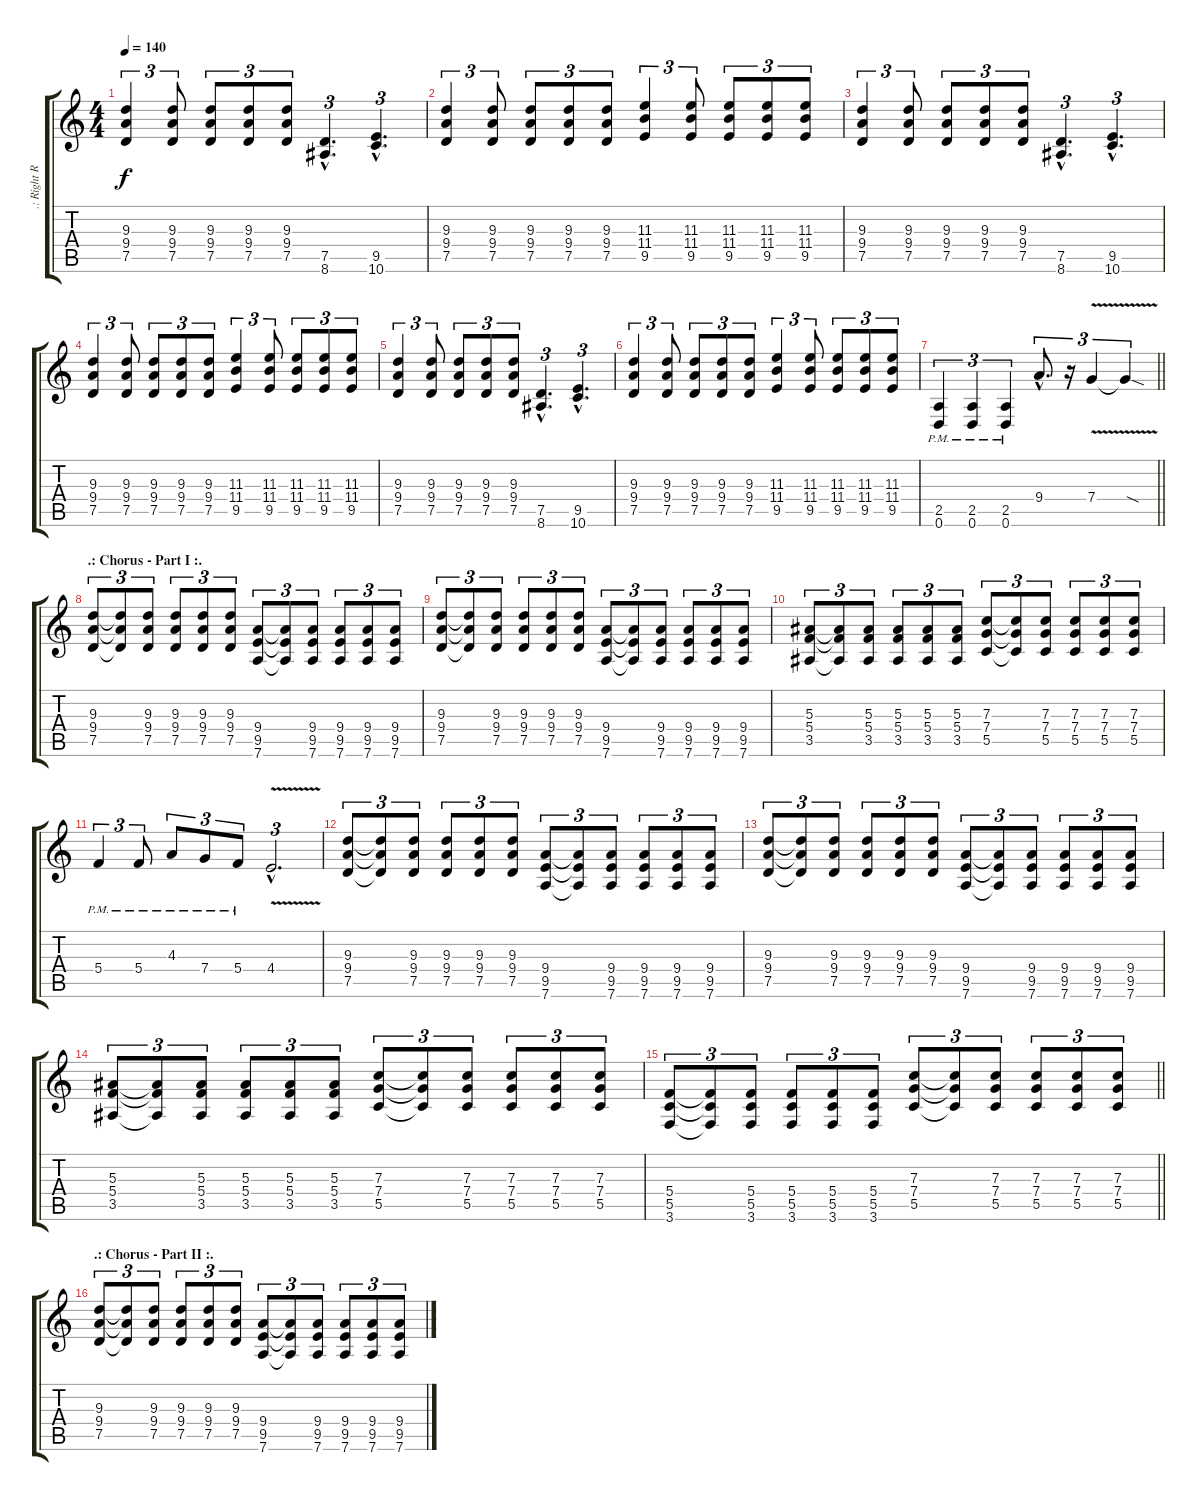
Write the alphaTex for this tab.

\track (".: Right Rythm Guitar :." ".: Right R") {instrument distortionguitar}
\staff {score tabs}
\tuning (D4 A3 F3 C3 G2 D2) {hide}
\ts (4 4)
\tempo 140
\clef g2
\ks c
(9.3 9.4 7.5).4{tu (3 2) dy f} (9.3 9.4 7.5).8{tu (3 2)} (9.3 9.4 7.5).8{tu (3 2)} (9.3 9.4 7.5).8{tu (3 2)} (9.3 9.4 7.5).8{tu (3 2)} (7.5{hac} 8.6{hac}).4{d tu (3 2)} (9.5{hac} 10.6{hac}).4{d tu (3 2)} |
(9.3 9.4 7.5).4{tu (3 2)} (9.3 9.4 7.5).8{tu (3 2)} (9.3 9.4 7.5).8{tu (3 2)} (9.3 9.4 7.5).8{tu (3 2)} (9.3 9.4 7.5).8{tu (3 2)} (11.3 11.4 9.5).4{tu (3 2)} (11.3 11.4 9.5).8{tu (3 2)} (11.3 11.4 9.5).8{tu (3 2)} (11.3 11.4 9.5).8{tu (3 2)} (11.3 11.4 9.5).8{tu (3 2)} |
(9.3 9.4 7.5).4{tu (3 2)} (9.3 9.4 7.5).8{tu (3 2)} (9.3 9.4 7.5).8{tu (3 2)} (9.3 9.4 7.5).8{tu (3 2)} (9.3 9.4 7.5).8{tu (3 2)} (7.5{hac} 8.6{hac}).4{d tu (3 2)} (9.5{hac} 10.6{hac}).4{d tu (3 2)} |
(9.3 9.4 7.5).4{tu (3 2)} (9.3 9.4 7.5).8{tu (3 2)} (9.3 9.4 7.5).8{tu (3 2)} (9.3 9.4 7.5).8{tu (3 2)} (9.3 9.4 7.5).8{tu (3 2)} (11.3 11.4 9.5).4{tu (3 2)} (11.3 11.4 9.5).8{tu (3 2)} (11.3 11.4 9.5).8{tu (3 2)} (11.3 11.4 9.5).8{tu (3 2)} (11.3 11.4 9.5).8{tu (3 2)} |
(9.3 9.4 7.5).4{tu (3 2)} (9.3 9.4 7.5).8{tu (3 2)} (9.3 9.4 7.5).8{tu (3 2)} (9.3 9.4 7.5).8{tu (3 2)} (9.3 9.4 7.5).8{tu (3 2)} (7.5{hac} 8.6{hac}).4{d tu (3 2)} (9.5{hac} 10.6{hac}).4{d tu (3 2)} |
(9.3 9.4 7.5).4{tu (3 2)} (9.3 9.4 7.5).8{tu (3 2)} (9.3 9.4 7.5).8{tu (3 2)} (9.3 9.4 7.5).8{tu (3 2)} (9.3 9.4 7.5).8{tu (3 2)} (11.3 11.4 9.5).4{tu (3 2)} (11.3 11.4 9.5).8{tu (3 2)} (11.3 11.4 9.5).8{tu (3 2)} (11.3 11.4 9.5).8{tu (3 2)} (11.3 11.4 9.5).8{tu (3 2)} |
\barLineRight lightlight
(2.5{pm} 0.6{pm}).4{tu (3 2)} (2.5{pm} 0.6{pm}).4{tu (3 2)} (2.5{pm} 0.6{pm}).4{tu (3 2)} 9.4{hac}.8{d tu (3 2)} r.16{tu (3 2)} 7.4{v}.4{tu (3 2)} 7.4{sod t}.4{tu (3 2)} |
\section ("" ".: Chorus - Part I :.")
(9.3 9.4 7.5).8{tu (3 2)} (9.3{t} 9.4{t} 7.5{t}).8{tu (3 2)} (9.3 9.4 7.5).8{tu (3 2)} (9.3 9.4 7.5).8{tu (3 2)} (9.3 9.4 7.5).8{tu (3 2)} (9.3 9.4 7.5).8{tu (3 2)} (9.4 9.5 7.6).8{tu (3 2)} (9.4{t} 9.5{t} 7.6{t}).8{tu (3 2)} (9.4 9.5 7.6).8{tu (3 2)} (9.4 9.5 7.6).8{tu (3 2)} (9.4 9.5 7.6).8{tu (3 2)} (9.4 9.5 7.6).8{tu (3 2)} |
(9.3 9.4 7.5).8{tu (3 2)} (9.3{t} 9.4{t} 7.5{t}).8{tu (3 2)} (9.3 9.4 7.5).8{tu (3 2)} (9.3 9.4 7.5).8{tu (3 2)} (9.3 9.4 7.5).8{tu (3 2)} (9.3 9.4 7.5).8{tu (3 2)} (9.4 9.5 7.6).8{tu (3 2)} (9.4{t} 9.5{t} 7.6{t}).8{tu (3 2)} (9.4 9.5 7.6).8{tu (3 2)} (9.4 9.5 7.6).8{tu (3 2)} (9.4 9.5 7.6).8{tu (3 2)} (9.4 9.5 7.6).8{tu (3 2)} |
(5.3 5.4 3.5).8{tu (3 2)} (5.3{t} 5.4{t} 3.5{t}).8{tu (3 2)} (5.3 5.4 3.5).8{tu (3 2)} (5.3 5.4 3.5).8{tu (3 2)} (5.3 5.4 3.5).8{tu (3 2)} (5.3 5.4 3.5).8{tu (3 2)} (7.3 7.4 5.5).8{tu (3 2)} (7.3{t} 7.4{t} 5.5{t}).8{tu (3 2)} (7.3 7.4 5.5).8{tu (3 2)} (7.3 7.4 5.5).8{tu (3 2)} (7.3 7.4 5.5).8{tu (3 2)} (7.3 7.4 5.5).8{tu (3 2)} |
5.4{pm}.4{tu (3 2)} 5.4{pm}.8{tu (3 2)} 4.3{pm}.8{tu (3 2)} 7.4{pm}.8{tu (3 2)} 5.4{pm}.8{tu (3 2)} 4.4{v hac}.2{d tu (3 2)} |
(9.3 9.4 7.5).8{tu (3 2)} (9.3{t} 9.4{t} 7.5{t}).8{tu (3 2)} (9.3 9.4 7.5).8{tu (3 2)} (9.3 9.4 7.5).8{tu (3 2)} (9.3 9.4 7.5).8{tu (3 2)} (9.3 9.4 7.5).8{tu (3 2)} (9.4 9.5 7.6).8{tu (3 2)} (9.4{t} 9.5{t} 7.6{t}).8{tu (3 2)} (9.4 9.5 7.6).8{tu (3 2)} (9.4 9.5 7.6).8{tu (3 2)} (9.4 9.5 7.6).8{tu (3 2)} (9.4 9.5 7.6).8{tu (3 2)} |
(9.3 9.4 7.5).8{tu (3 2)} (9.3{t} 9.4{t} 7.5{t}).8{tu (3 2)} (9.3 9.4 7.5).8{tu (3 2)} (9.3 9.4 7.5).8{tu (3 2)} (9.3 9.4 7.5).8{tu (3 2)} (9.3 9.4 7.5).8{tu (3 2)} (9.4 9.5 7.6).8{tu (3 2)} (9.4{t} 9.5{t} 7.6{t}).8{tu (3 2)} (9.4 9.5 7.6).8{tu (3 2)} (9.4 9.5 7.6).8{tu (3 2)} (9.4 9.5 7.6).8{tu (3 2)} (9.4 9.5 7.6).8{tu (3 2)} |
(5.3 5.4 3.5).8{tu (3 2)} (5.3{t} 5.4{t} 3.5{t}).8{tu (3 2)} (5.3 5.4 3.5).8{tu (3 2)} (5.3 5.4 3.5).8{tu (3 2)} (5.3 5.4 3.5).8{tu (3 2)} (5.3 5.4 3.5).8{tu (3 2)} (7.3 7.4 5.5).8{tu (3 2)} (7.3{t} 7.4{t} 5.5{t}).8{tu (3 2)} (7.3 7.4 5.5).8{tu (3 2)} (7.3 7.4 5.5).8{tu (3 2)} (7.3 7.4 5.5).8{tu (3 2)} (7.3 7.4 5.5).8{tu (3 2)} |
\barLineRight lightlight
(5.4 5.5 3.6).8{tu (3 2)} (5.4{t} 5.5{t} 3.6{t}).8{tu (3 2)} (5.4 5.5 3.6).8{tu (3 2)} (5.4 5.5 3.6).8{tu (3 2)} (5.4 5.5 3.6).8{tu (3 2)} (5.4 5.5 3.6).8{tu (3 2)} (7.3 7.4 5.5).8{tu (3 2)} (7.3{t} 7.4{t} 5.5{t}).8{tu (3 2)} (7.3 7.4 5.5).8{tu (3 2)} (7.3 7.4 5.5).8{tu (3 2)} (7.3 7.4 5.5).8{tu (3 2)} (7.3 7.4 5.5).8{tu (3 2)} |
\section ("" ".: Chorus - Part II :.")
(9.3 9.4 7.5).8{tu (3 2)} (9.3{t} 9.4{t} 7.5{t}).8{tu (3 2)} (9.3 9.4 7.5).8{tu (3 2)} (9.3 9.4 7.5).8{tu (3 2)} (9.3 9.4 7.5).8{tu (3 2)} (9.3 9.4 7.5).8{tu (3 2)} (9.4 9.5 7.6).8{tu (3 2)} (9.4{t} 9.5{t} 7.6{t}).8{tu (3 2)} (9.4 9.5 7.6).8{tu (3 2)} (9.4 9.5 7.6).8{tu (3 2)} (9.4 9.5 7.6).8{tu (3 2)} (9.4 9.5 7.6).8{tu (3 2)}
